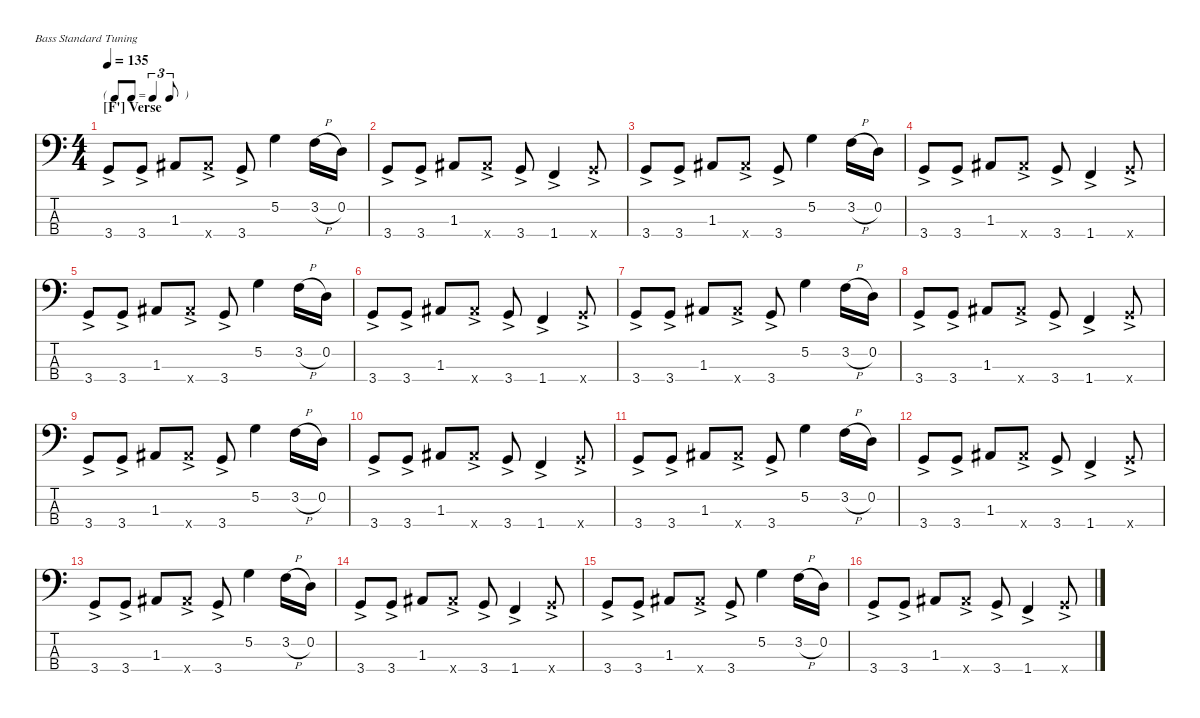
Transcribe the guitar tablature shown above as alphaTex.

\defaultSystemsLayout 4
\hideDynamics
\bracketExtendMode nobrackets
\singleTrackTrackNamePolicy hidden
\multiTrackTrackNamePolicy hidden
\firstSystemTrackNameMode fullname
\firstSystemTrackNameOrientation horizontal
\otherSystemsTrackNameOrientation horizontal
\track ("Bass" "E-Bass") {instrument electricbassfinger}
\staff {score tabs}
\tuning (G2 D2 A1 E1)
\ts (4 4)
\tf triplet8th
\section ("F'" "Verse")
\scale
0.238636
\tempo 135
\accidentals auto
\clef f4
\ottava regular
\simile none
\scale
0.25
\ks c
3.4{ac}.8{dy f beam Up} 3.4{ac}.8{beam Up} 1.3{acc #}.8{beam Up} 6.4{ac x acc #}.8{beam Up} 3.4{ac}.8{beam Up} 5.2.4{beam Down} 3.2{h}.16{beam Down} 0.2.16{beam Down} |
\scale
0.284091
\scale
0.25 3.4{ac}.8{beam Up} 3.4{ac}.8{beam Up} 1.3{acc #}.8{beam Up} 6.4{ac x acc #}.8{beam Up} 3.4{ac}.8{beam Up} 1.4{ac}.4{beam Up} 3.4{ac x}.8{beam Up} |
\scale
0.238636
\scale
0.25 3.4{ac}.8{beam Up} 3.4{ac}.8{beam Up} 1.3{acc #}.8{beam Up} 6.4{ac x acc #}.8{beam Up} 3.4{ac}.8{beam Up} 5.2.4{beam Down} 3.2{h}.16{beam Down} 0.2.16{beam Down} |
\scale
0.238636
\scale
0.25 3.4{ac}.8{beam Up} 3.4{ac}.8{beam Up} 1.3{acc #}.8{beam Up} 6.4{ac x acc #}.8{beam Up} 3.4{ac}.8{beam Up} 1.4{ac}.4{beam Up} 3.4{ac x}.8{beam Up} |
\scale
0.225806
\scale
0.25 3.4{ac}.8{beam Up} 3.4{ac}.8{beam Up} 1.3{acc #}.8{beam Up} 6.4{ac x acc #}.8{beam Up} 3.4{ac}.8{beam Up} 5.2.4{beam Down} 3.2{h}.16{beam Down} 0.2.16{beam Down} |
\scale
0.322581
\scale
0.25 3.4{ac}.8{beam Up} 3.4{ac}.8{beam Up} 1.3{acc #}.8{beam Up} 6.4{ac x acc #}.8{beam Up} 3.4{ac}.8{beam Up} 1.4{ac}.4{beam Up} 3.4{ac x}.8{beam Up} |
\scale
0.225806
\scale
0.25 3.4{ac}.8{beam Up} 3.4{ac}.8{beam Up} 1.3{acc #}.8{beam Up} 6.4{ac x acc #}.8{beam Up} 3.4{ac}.8{beam Up} 5.2.4{beam Down} 3.2{h}.16{beam Down} 0.2.16{beam Down} |
\scale
0.225806
\scale
0.25 3.4{ac}.8{beam Up} 3.4{ac}.8{beam Up} 1.3{acc #}.8{beam Up} 6.4{ac x acc #}.8{beam Up} 3.4{ac}.8{beam Up} 1.4{ac}.4{beam Up} 3.4{ac x}.8{beam Up} |
\scale
0.238636
\scale
0.25 3.4{ac}.8{beam Up} 3.4{ac}.8{beam Up} 1.3{acc #}.8{beam Up} 6.4{ac x acc #}.8{beam Up} 3.4{ac}.8{beam Up} 5.2.4{beam Down} 3.2{h}.16{beam Down} 0.2.16{beam Down} |
\scale
0.284091
\scale
0.25 3.4{ac}.8{beam Up} 3.4{ac}.8{beam Up} 1.3{acc #}.8{beam Up} 6.4{ac x acc #}.8{beam Up} 3.4{ac}.8{beam Up} 1.4{ac}.4{beam Up} 3.4{ac x}.8{beam Up} |
\scale
0.238636
\scale
0.25 3.4{ac}.8{beam Up} 3.4{ac}.8{beam Up} 1.3{acc #}.8{beam Up} 6.4{ac x acc #}.8{beam Up} 3.4{ac}.8{beam Up} 5.2.4{beam Down} 3.2{h}.16{beam Down} 0.2.16{beam Down} |
\scale
0.238636
\scale
0.25 3.4{ac}.8{beam Up} 3.4{ac}.8{beam Up} 1.3{acc #}.8{beam Up} 6.4{ac x acc #}.8{beam Up} 3.4{ac}.8{beam Up} 1.4{ac}.4{beam Up} 3.4{ac x}.8{beam Up} |
\scale
0.25
\scale
0.25 3.4{ac}.8{beam Up} 3.4{ac}.8{beam Up} 1.3{acc #}.8{beam Up} 6.4{ac x acc #}.8{beam Up} 3.4{ac}.8{beam Up} 5.2.4{beam Down} 3.2{h}.16{beam Down} 0.2.16{beam Down} |
\scale
0.270833
\scale
0.25 3.4{ac}.8{beam Up} 3.4{ac}.8{beam Up} 1.3{acc #}.8{beam Up} 6.4{ac x acc #}.8{beam Up} 3.4{ac}.8{beam Up} 1.4{ac}.4{beam Up} 3.4{ac x}.8{beam Up} |
\scale
0.21875
\scale
0.25 3.4{ac}.8{beam Up} 3.4{ac}.8{beam Up} 1.3{acc #}.8{beam Up} 6.4{ac x acc #}.8{beam Up} 3.4{ac}.8{beam Up} 5.2.4{beam Down} 3.2{h}.16{beam Down} 0.2.16{beam Down} |
\scale
0.260417
\scale
0.25 3.4{ac}.8{beam Up} 3.4{ac}.8{beam Up} 1.3{acc #}.8{beam Up} 6.4{ac x acc #}.8{beam Up} 3.4{ac}.8{beam Up} 1.4{ac}.4{beam Up} 3.4{ac x}.8{beam Up}
